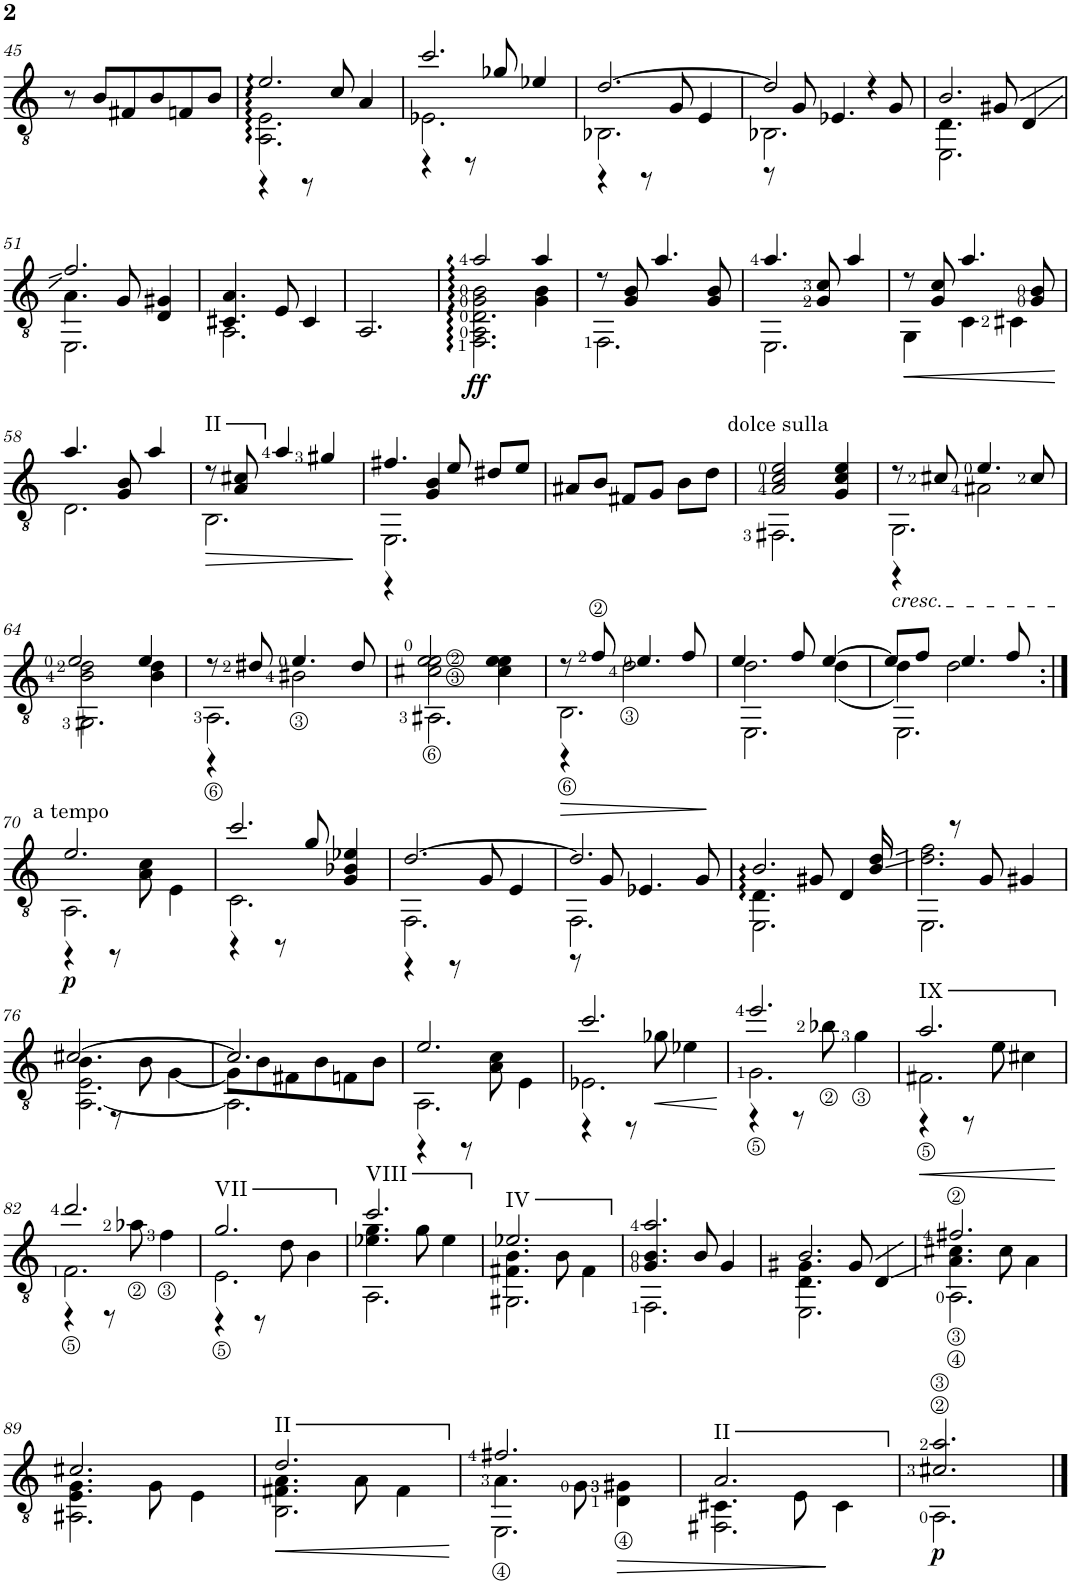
**kern	**text	**dynam
*part1	*part1	*part1
*staff1	*staff1	*staff1
*I"Classical Guitar	*	*
*I'Guit.	*	*
!!LO:PB:g=z
*clefGv2	*	*
*k[]	*	*
*a:	*	*
*M3/4	*	*
=45	=45	=45
8r	.	.
8B/L	.	.
8F#X/	.	.
8B/	.	.
8Fn/	.	.
8B/J	.	.
=46	=46	=46
*^	*	*
*	*^	*	*
2.e/	2.AA\:: 2.E\::	4r	.	.
.	.	8r	.	.
.	.	8c/	.	.
.	.	4A/	.	.
=47	=47	=47	=47	=47
2.cc/	2.E-X\	4r	.	.
.	.	8r	.	.
.	.	8g-X/	.	.
.	.	4e-X/	.	.
=48	=48	=48	=48	=48
[2.d/	2.BB-X\	4r	.	.
.	.	8r	.	.
.	.	8G/	.	.
.	.	4E/	.	.
=49	=49	=49	=49	=49
2d/]	2.BB-X\	8r	.	.
.	.	8G/	.	.
.	.	4.E-X/	.	.
4r	.	.	.	.
.	.	8G/	.	.
=50	=50	=50	=50	=50
2.B/	2.EE\	4.D\	.	.
.	.	8G#X/	.	.
.	.	4D/	.	.
!!LO:LB:g=z	!!	!!
=51	=51	=51	=51	=51
2.f/	2.EE\	4.A\	.	.
.	.	8G/	.	.
.	.	4D/ 4G#X/	.	.
*	*v	*v	*	*
=52	=52	=52	=52
4.C#X/ 4.A/	2.AA\	.	.
8E/	.	.	.
4C#/	.	.	.
*v	*v	*	*
=53	=53	=53
2.AA/	.	.
=54	=54	=54
*^	*	*
*	*^	*	*
!	!	!	!	!LO:DY:b
2a/	2.FF\:: 2.AA\:: 2.D\::	2G\: 2B\:	.	ff
4a/	.	4G\ 4B\	.	.
*	*v	*v	*	*
=55	=55	=55	=55
8r	2.FF\	.	.
8G/ 8B/	.	.	.
4.a/	.	.	.
8G/ 8B/	.	.	.
=56	=56	=56	=56
4.a/	2.EE\	.	.
8G/ 8c/	.	.	.
4a/	.	.	.
=57	=57	=57	=57
!	!	!	!LO:HP:b
8r	4GG\	.	<
8G/ 8c/	.	.	.
4.a/	4C\	.	.
.	4C#X\	.	.
8G/ 8B/	.	.	.
!!LO:LB:g=z	!!
=58	=58	=58	=58
4.a/	2.D\	.	.
8G/ 8B/	.	.	.
4a/	.	.	.
=59	=59	=59	=59
!LO:TX:a:t=II	!	!	!
8r	2.BB\	.	.
!	!	!	!LO:HP:b
8A/ 8c#X/	.	.	>
4a/	.	.	.
4g#X/	.	.	.
*v	*v	*	*
.	.	[
=60	=60	=60
*^	*	*
*	*^	*	*
4.f#X/	2.EE\	4r	.	.
.	.	4G/ 4B/	.	.
8e/	.	.	.	.
8d#X/L	.	4ryy	.	.
8e/J	.	.	.	.
*v	*v	*v	*	*
=61	=61	=61
8A#X/L	.	.
8B/J	.	.
8F#X/L	.	.
8G/J	.	.
8B\L	.	.
8d\J	.	.
=62	=62	=62
!	!LO:LY:a	!
*^	*	*
2A/ 2c/ 2e/	2.FF#X\	dolce sulla	.
4G/ 4c/ 4e/	.	.	.
=63	=63	=63	=63
*	*^	*	*
!LO:TX:b:i:t=cresc.	!	!	!	!
8r	2.GG\	4r	.	.
8c#X/	.	.	.	.
4.e/	.	2A#X\	.	.
8c#/	.	.	.	.
!!LO:LB:g=z	!!	!!
=64	=64	=64	=64	=64
2e/	2.GG#X\	2B\ 2d\	.	.
4e/	.	4B\ 4d\	.	.
=65	=65	=65	=65	=65
8r	2.AA\	4r	.	.
8d#X/	.	.	.	.
4.e/	.	2B#X\	.	.
8d#/	.	.	.	.
=66	=66	=66	=66	=66
2e/	2.AA#X\	2c#X\>> 2e\>>	.	.
4e\	.	4c#\ 4e\	.	.
=67	=67	=67	=67	=67
!	!	!	!	!LO:HP:b
8r	2.BB\	4r	.	>
8f/	.	.	.	.
4.e/	.	2d\	.	.
8f/	.	.	.	.
*v	*v	*v	*	*
.	.	]
=68	=68	=68
*^	*	*
*	*^	*	*
4.e/	2.EE\	2d\	.	.
8f/	.	.	.	.
[4e/	.	(4d\	.	.
=69	=69	=69	=69	=69
8e/L]	2.EE\	4d\)	.	.
8f/J	.	.	.	.
4.e/	.	2d\	.	.
8f/	.	.	.	.
!!LO:LB:g=z	!!	!!
=70:|!	=70:|!	=70:|!	=70:|!	=70:|!
!	!	!	!LO:LY:a	!LO:DY:b
2.e/	2.AA\	4r	a tempo	p
.	.	8r	.	.
.	.	8A\ 8c\	.	.
.	.	4E\	.	.
=71	=71	=71	=71	=71
2.cc/	2.C\	4r	.	.
.	.	8r	.	.
.	.	8g/	.	.
.	.	4G/ 4B-X/ 4e-X/	.	.
=72	=72	=72	=72	=72
[2.d/	2.FF\	4r	.	.
.	.	8r	.	.
.	.	8G/	.	.
.	.	4E/	.	.
=73	=73	=73	=73	=73
2.d/]	2.FF\	8r	.	.
.	.	8G/	.	.
.	.	4.E-X/	.	.
.	.	8G/	.	.
=74	=74	=74	=74	=74
*	*	*^	*	*
2.B/	2.EE\	4.D\	2ryy	.	.
.	.	8G#X/	.	.	.
.	.	4D/	16ryy	.	.
.	.	.	16ryy	.	.
.	.	.	16ryy	.	.
.	.	.	16B/ 16d/	.	.
*	*	*v	*v	*	*
=75	=75	=75	=75	=75
4ryy	2.EE\	2.d\ 2.f\	.	.
8r	.	.	.	.
8G/	.	.	.	.
4G#X/	.	.	.	.
!!LO:LB:g=z	!!	!!
=76	=76	=76	=76	=76
[2.c#X/	[2.AA\ 2.E\	4B\	.	.
.	.	8r	.	.
.	.	8B\	.	.
.	.	[<4G\	.	.
=77	=77	=77	=77	=77
2.c#/]	2.AA\]	8G\L]	.	.
.	.	8B\	.	.
.	.	8F#X\	.	.
.	.	8B\	.	.
.	.	8Fn\	.	.
.	.	8B\J	.	.
=78	=78	=78	=78	=78
2.e/	2.AA\	4r	.	.
.	.	8r	.	.
.	.	8A\ 8c\	.	.
.	.	4E\	.	.
=79	=79	=79	=79	=79
2.cc/	2.E-X\	4r	.	.
.	.	8r	.	.
!	!	!	!	!LO:HP:b
.	.	8g-X\	.	<
.	.	4e-X\	.	.
*v	*v	*v	*	*
.	.	]
=80	=80	=80
*^	*	*
*	*^	*	*
2.ee/	2.G\	4r	.	.
.	.	8r	.	.
.	.	8b-X\	.	.
.	.	4g\	.	.
=81	=81	=81	=81	=81
!LO:TX:a:t=IX	!	!	!	!
!	!	!	!	!LO:HP:b
2.a/	2.F#X\	4r	.	<
.	.	8r	.	.
.	.	8e\	.	.
.	.	4c#X\	.	.
*v	*v	*v	*	*
.	.	[
!!LO:LB:g=z
=82	=82	=82
*^	*	*
*	*^	*	*
2.dd/	2.F\	4r	.	.
.	.	8r	.	.
.	.	8a-X\	.	.
.	.	4f\	.	.
=83	=83	=83	=83	=83
!LO:TX:a:t=VII	!	!	!	!
2.g/	2.E\	4r	.	.
.	.	8r	.	.
.	.	8d\	.	.
.	.	4B\	.	.
=84	=84	=84	=84	=84
!LO:TX:a:t=VIII	!	!	!	!
2.cc/	2.AA\	4.e-X\ 4.g\	.	.
.	.	8g\	.	.
.	.	4e-\	.	.
=85	=85	=85	=85	=85
!LO:TX:a:t=IV	!	!	!	!
2.e-X/	2.GG#X\	4.F#X\ 4.B\	.	.
.	.	8B\	.	.
.	.	4F#\	.	.
=86	=86	=86	=86	=86
2.a/	2.FF\	4.G/ 4.B/	.	.
.	.	8B/	.	.
.	.	4G/	.	.
=87	=87	=87	=87	=87
2.B/	2.EE\	4.D\ 4.G#X\	.	.
.	.	8G#/	.	.
.	.	4D/	.	.
=88	=88	=88	=88	=88
2.f#X/	2.AA\	4.A\ 4.c#X\	.	.
.	.	8c#\	.	.
.	.	4A\	.	.
!!LO:LB:g=z	!!	!!
=89	=89	=89	=89	=89
2.c#X/	2.AA#X\	4.E\ 4.G\	.	.
.	.	8G\	.	.
.	.	4E\	.	.
=90	=90	=90	=90	=90
!LO:TX:a:t=II	!	!	!	!
!	!	!	!	!LO:HP:b
2.d/	2.BB\	4.F#X\ 4.A\	.	<
.	.	8A\	.	.
.	.	4F#\	.	.
*v	*v	*v	*	*
.	.	[
=91	=91	=91
*^	*	*
*	*^	*	*
2.f#X/	2.EE\	4.A\	.	.
.	.	8G\	.	.
.	.	4D\ 4G#X\	.	.
=92	=92	=92	=92	=92
!LO:TX:a:t=II	!	!	!	!
2.A/	2.FF#X\	4.C#X\	.	.
.	.	8E\	.	.
.	.	4C#\	.	[
=93	=93	=93	=93	=93
!	!	!	!	!LO:DY:b
2.a/	2.AA\	2.c#X/	.	p
*v	*v	*v	*	*
==	==	==
*-	*-	*-
